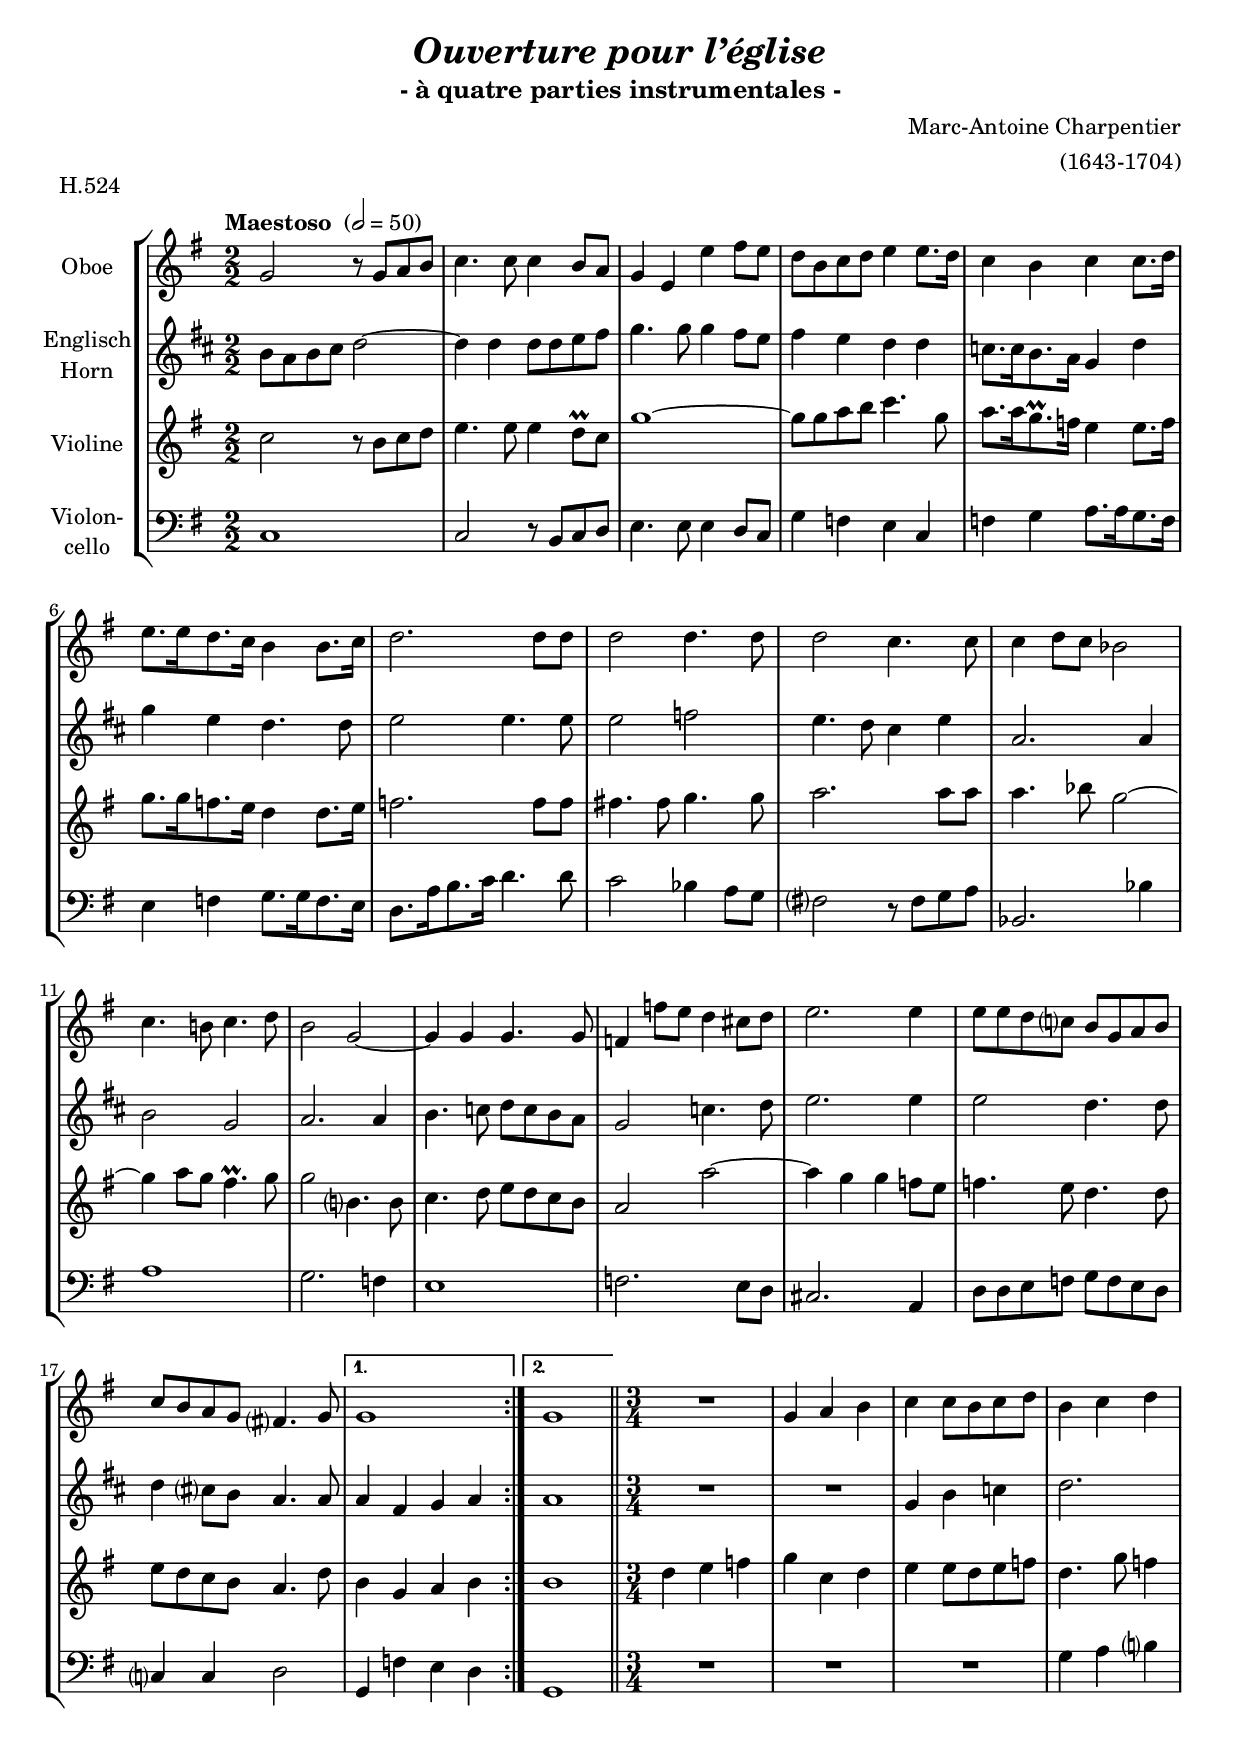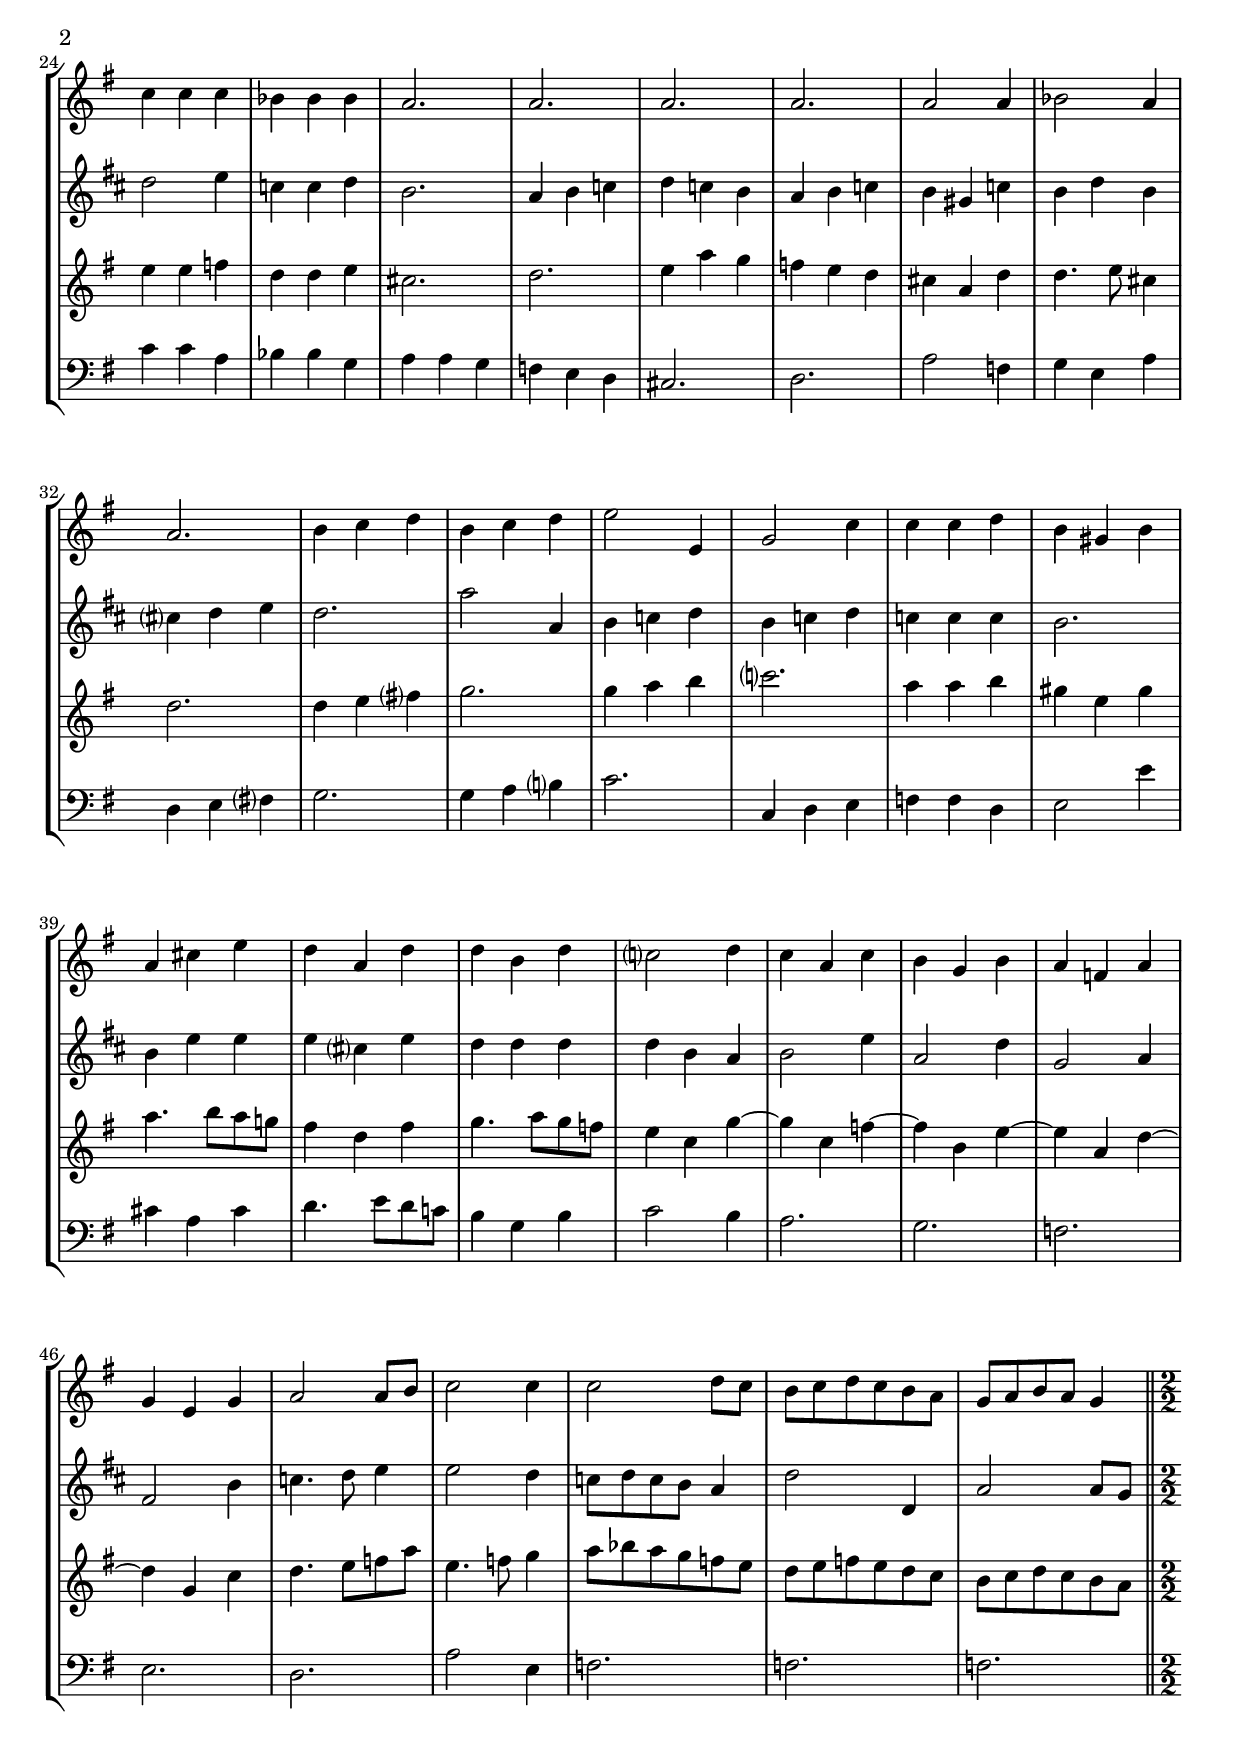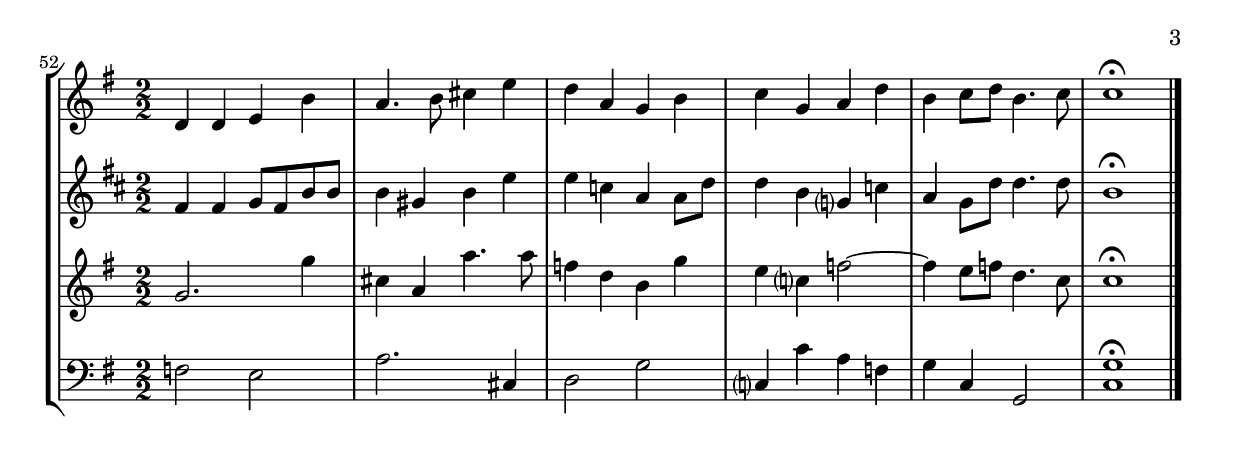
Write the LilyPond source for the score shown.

\version "2.18.2"
\include "deutsch.ly"
  
#(set-global-staff-size 19.5)

\header {
  title     = \markup \bold \italic "Ouverture pour l’église"
  subtitle  = "- à quatre parties instrumentales -"
  composer  = "Marc-Antoine Charpentier"
  arranger  = "(1643-1704)"
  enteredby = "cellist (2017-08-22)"
  piece     = "H.524"
}

voiceconsts = {
  \key f \major
  \time 2/2
  \clef "treble"
  \numericTimeSignature
  \compressFullBarRests
  % Set default beaming for all staves
%  \set Timing.beamExceptions = #'()
%  \set Timing.baseMoment     = #(ly:make-moment 1 4)
%  \set Timing.beatStructure  = #'(1 1 1)
  \tempo "Maestoso " 2=50
}

mifl = "flute"
miob = "oboe"
mifh = "french horn"
mist = "string ensemble 1"
miba = "cello"

va = \relative c' {
  \voiceconsts

  \repeat volta 2 {
    f2 r8 f g a
    b4. b8 b4 a8 g
    f4 d d' e8 d
    c a b c d4 d8. c16
    b4 a b b8. c16

    d8. d16 c8. b16 a4 a8. b16
    c2. c8 c
    c2 c4. c8
    c2 b4. b8
    b4 c8 b as2
    b4. a!8 b4. c8
    a2 f~

    f4 f f4. f8
    es4 es'8 d c4 h8 c
    d2. d4
    d8 d c b? a f g a
    b a g f e?4. f8 
  }
  \alternative {
    { f1 }
    { f }
  } \bar "||" \time 3/4

  R2.
  f4 g a
  b b8 a b c
  a4 b c
  b b b
  as as as
  g2.
  g

  g
  g
  g2 g4
  as2 g4
  g2.
  a4 b c
  a b c
  d2 d,4
  f2 b4
  b b c

  a fis a
  g h d
  c g c
  c a c
  b?2 c4
  b g b
  a f a

  g es g
  f d f
  g2 g8 a
  b2 b4
  b2 c8 b
  a b c b a g
  f g a g f4 \bar "||" \time 2/2

  c c d a'
  g4. a8 h4 d
  c g f a
  b f g c
  a b8 c a4. b8
  b1\fermata \bar "|."
}

vb = \relative c' {
  \voiceconsts

  \repeat volta 2 {
    d8 c d e f2~
    f4 f f8 f g a
    b4. b8 b4 a8 g
    a4 g f f
    es8. es16 d8. c16 b4 f'

    b g f4. f8
    g2 g4. g8
    g2 as
    g4. f8 e4 g
    c,2. c4
    d2 b
    c2. c4
    d4. es8 f es d c

    b2 es4. f8
    g2. g4
    g2 f4. f8
    f4 e?8 d c4. c8
  }
  \alternative {
    { c4 a b c }
    { c1 }
  } \bar "||" \time 3/4
  R2.*2

  b4 d es
  f2.
  f2 g4
  es es f
  d2.
  c4 d es
  f es d
  c d es
  d h es
  d f d

  e? f g
  f2.
  c'2 c,4
  d es f
  d es f
  es es es
  d2.
  d4 g g
  g e? g
  f f f

  f d c
  d2 g4
  c,2 f4
  b,2 c4
  a2 d4
  es4. f8 g4
  g2 f4
  es8 f es d c4
  f2 f,4
  c'2 c8 b \bar "||" \time 2/2

  a4 a b8 a d d
  d4 h d g
  g es c c8 f
  f4 d b? es
  c b8 f' f4. f8
  d1\fermata \bar "|."
}

vc = \relative c'' {
  \voiceconsts

  \repeat volta 2 {
    b2 r8 a b c
    d4. d8 d4 c8\prall b
    f'1~
    f8 f g a b4. f8
    g8. g16 f8.\prall es16 d4 d8. es16

    f8. f16 es8. d16 c4 c8. d16
    es2. es8 es
    e!4. e8 f4. f8
    g2. g8 g
    g4. as8 f2~
    f4 g8 f e4.\prall f8
    f2 a,?4. a8

    b4. c8 d c b a
    g2 g'~
    g4 f f es8 d
    es4. d8 c4. c8
    d c b a g4. c8
  }
  \alternative {
    { a4 f g a }
    { a1 }
  } \bar "||" \time 3/4

  c4 d es
  f b, c
  d d8 c d es
  c4. f8 es4
  d d es
  c c d
  h2.
  c
  d4 g f

  es d c
  h g c
  c4. d8 h4
  c2.
  c4 d e?
  f2.
  f4 g a
  b?2.
  g4 g a

  fis d fis
  g4. a8 g f!
  e4 c e
  f4. g8 f es
  d4 b f'~
  f b, es~
  es a, d~
  d g, c~

  c f, b
  c4. d8 es g
  d4. es8 f4
  g8 as g f es d
  c d es d c b
  a b c b a g \bar "||" \time 2/2

  f2. f'4
  h, g g'4. g8
  es4 c a f'
  d b? es2~
  es4 d8 es c4. b8
  b1\fermata \bar "|."
}

vd = \relative c {
  \voiceconsts
  \clef "bass"

  \repeat volta 2 {
    b1
    b2 r8 a b c
    d4. d8 d4 c8 b
    f'4 es d b
    es f g8. g16 f8. es16
    d4 es f8. f16 es8. d16

    c8. g'16 a8. b16 c4. c8
    b2 as4 g8 f
    e?2 r8 e f g
    as,2. as'4
    g1
    f2. es4
    d1
    es2. d8 c

    h2. g4
    c8 c d es f es d c
    b?4 b c2
    
  }
  \alternative {
    { f,4 es' d c }
    { f,1 }
  } \bar "||" \time 3/4
  R2.*3
  f'4 g a?

  b b g
  as as f
  g g f
  es d c
  h2.
  c
  g'2 es4
  f d g
  c, d e?

  f2.
  f4 g a?
  b2.
  b,4 c d
  es es c
  d2 d'4
  h g h
  c4. d8 c b!

  a4 f a
  b2 a4
  g2.
  f
  es
  d
  c
  g'2 d4
  es2.
  es
  es \bar "||" \time 2/2

  es2 d
  g2. h,4
  c2 f
  b,?4 b' g es
  f b, f2
  <b f'>1\fermata \bar "|."
}


music = \new StaffGroup <<
      \new Staff {
	\set Staff.midiInstrument = \miob
	\set Staff.instrumentName = \markup \center-column { "Oboe" }
	\transpose f g { \va }
      }

      \new Staff {
	\set Staff.midiInstrument = \mifh
	\set Staff.instrumentName = \markup \center-column { "Englisch" "Horn" }
	\transpose f d' { \vb }
      }

      \new Staff {
	\set Staff.midiInstrument = \mist
	\set Staff.instrumentName = \markup \center-column { "Violine" }
	\transpose f g { \vc }
      }

      \new Staff {
	\set Staff.midiInstrument = \miba
	\set Staff.instrumentName = \markup \center-column { "Violon-" "cello" }
	\transpose f g { \vd }
      }
>>

\book {
  \score {
    \music
    \layout {}
  }

  \score {
    \unfoldRepeats \music

    \midi {
      \context {
        \Score
      }
    }
  }
}
